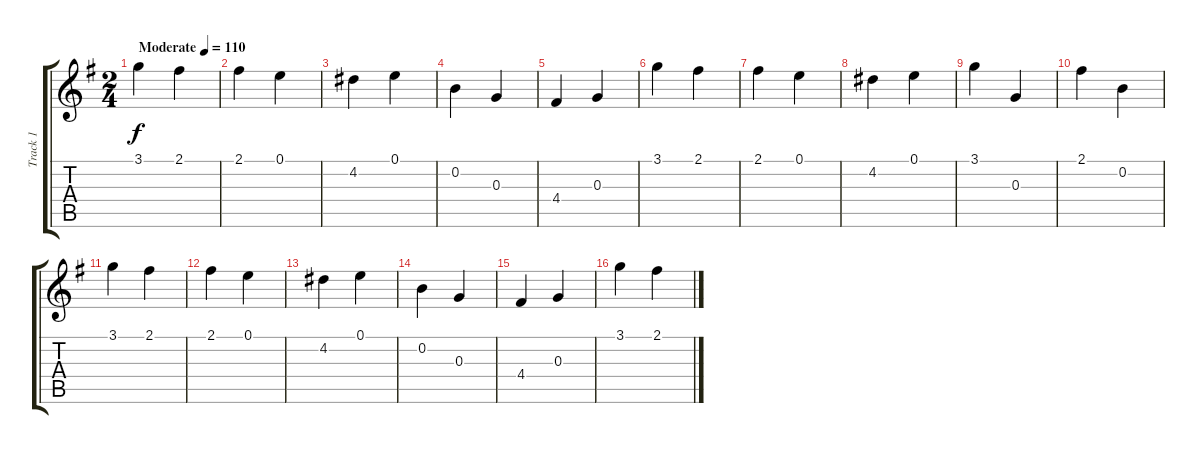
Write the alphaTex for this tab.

\track ("Track 1" "Track 1") {instrument acousticguitarnylon}
\staff {score tabs}
\tuning (E4 B3 G3 D3 A2 E2) {hide}
\ts (2 4)
\tempo (110 "Moderate")
\clef g2
\ks g
3.1.4{dy f instrument acousticguitarnylon} 2.1.4 |
2.1.4 0.1.4 |
4.2.4 0.1.4 |
0.2.4 0.3.4 |
4.4.4 0.3.4 |
3.1.4 2.1.4 |
2.1.4 0.1.4 |
4.2.4 0.1.4 |
3.1.4 0.3.4 |
2.1.4 0.2.4 |
3.1.4 2.1.4 |
2.1.4 0.1.4 |
4.2.4 0.1.4 |
0.2.4 0.3.4 |
4.4.4 0.3.4 |
3.1.4 2.1.4
